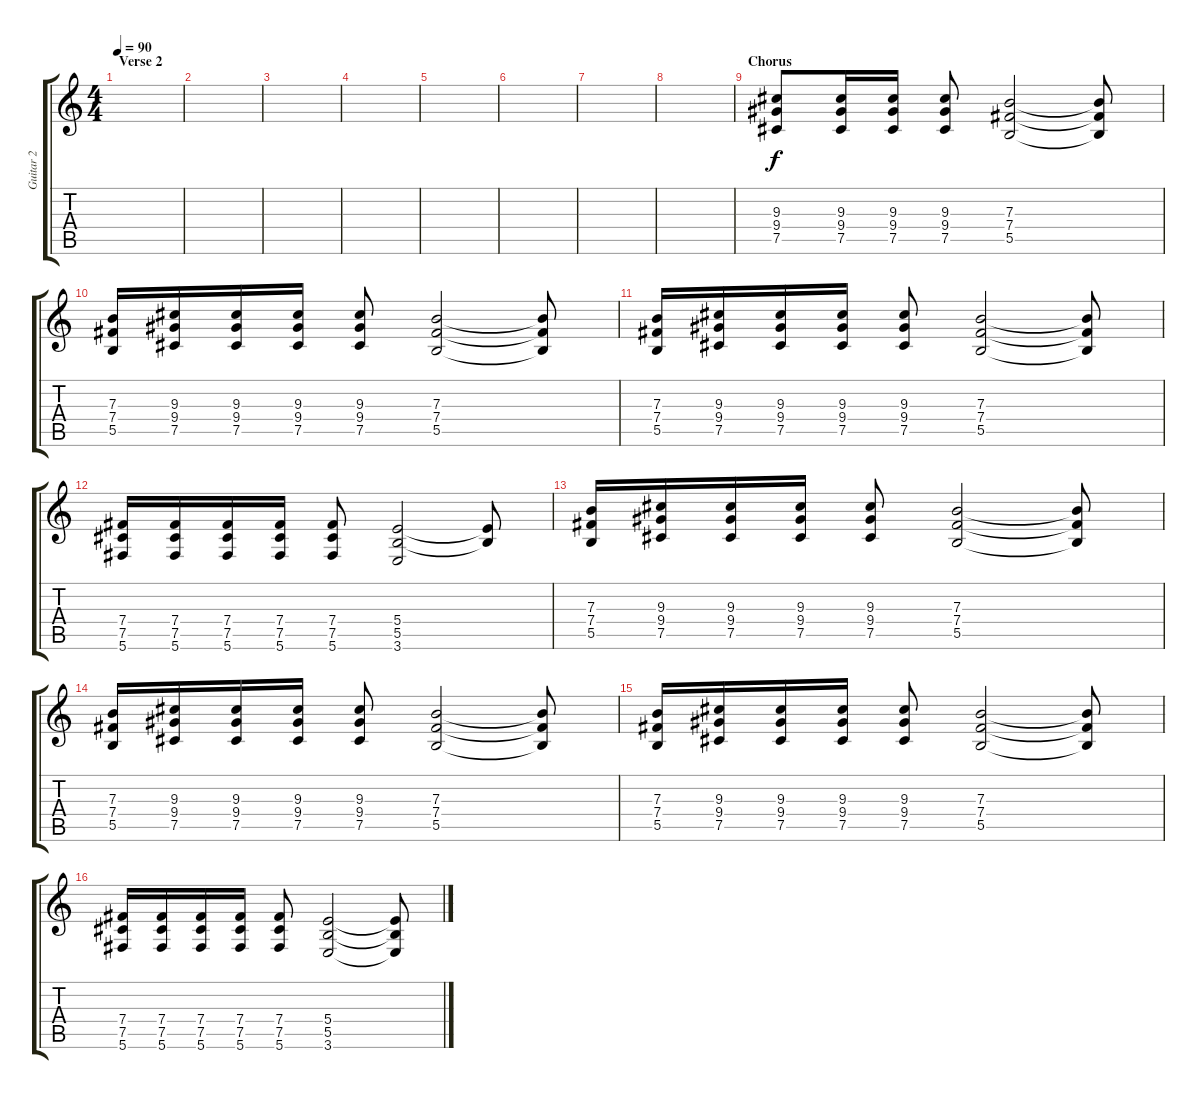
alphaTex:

\track ("Guitar 2" "Guitar 2") {instrument distortionguitar}
\staff {score tabs}
\tuning (Db4 Ab3 E3 B2 Gb2 Db2) {hide}
\ts (4 4)
\section ("" "Verse 2")
\tempo 90
\clef g2
\ks c
|
|
|
|
|
|
|
|
\section ("" "Chorus")
(9.3 9.4 7.5).8 (9.3 9.4 7.5).16 (9.3 9.4 7.5).16 (9.3 9.4 7.5).8 (7.3 7.4 5.5).2 (7.3{t} 7.4{t} 5.5{t}).8 |
(7.3 7.4 5.5).16 (9.3 9.4 7.5).16 (9.3 9.4 7.5).16 (9.3 9.4 7.5).16 (9.3 9.4 7.5).8 (7.3 7.4 5.5).2 (7.3{t} 7.4{t} 5.5{t}).8 |
(7.3 7.4 5.5).16 (9.3 9.4 7.5).16 (9.3 9.4 7.5).16 (9.3 9.4 7.5).16 (9.3 9.4 7.5).8 (7.3 7.4 5.5).2 (7.3{t} 7.4{t} 5.5{t}).8 |
(7.4 7.5 5.6).16 (7.4 7.5 5.6).16 (7.4 7.5 5.6).16 (7.4 7.5 5.6).16 (7.4 7.5 5.6).8 (5.4 5.5 3.6).2 (5.4{t} 5.5{t}).8 |
(7.3 7.4 5.5).16 (9.3 9.4 7.5).16 (9.3 9.4 7.5).16 (9.3 9.4 7.5).16 (9.3 9.4 7.5).8 (7.3 7.4 5.5).2 (7.3{t} 7.4{t} 5.5{t}).8 |
(7.3 7.4 5.5).16 (9.3 9.4 7.5).16 (9.3 9.4 7.5).16 (9.3 9.4 7.5).16 (9.3 9.4 7.5).8 (7.3 7.4 5.5).2 (7.3{t} 7.4{t} 5.5{t}).8 |
(7.3 7.4 5.5).16 (9.3 9.4 7.5).16 (9.3 9.4 7.5).16 (9.3 9.4 7.5).16 (9.3 9.4 7.5).8 (7.3 7.4 5.5).2 (7.3{t} 7.4{t} 5.5{t}).8 |
(7.4 7.5 5.6).16 (7.4 7.5 5.6).16 (7.4 7.5 5.6).16 (7.4 7.5 5.6).16 (7.4 7.5 5.6).8 (5.4 5.5 3.6).2 (5.4{t} 5.5{t} 3.6{t}).8
